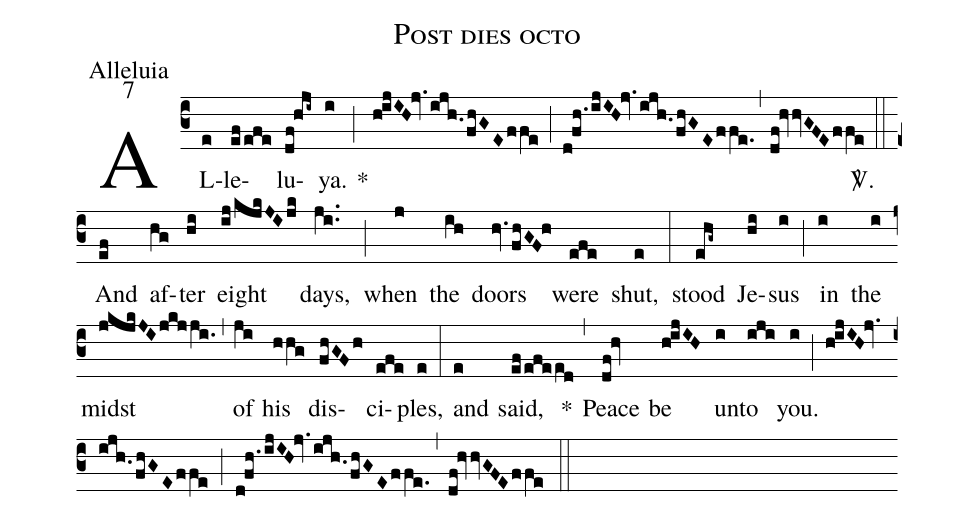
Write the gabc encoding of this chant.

name:Post dies octo;
office-part:Alleluia;
mode:7;
%%
(c3) AL(e)le(ef/efe)lu(df!hji~)ya.(i) *(;) (h!ijIH!jv.1/ijh.0/fhGE/ffe) (;) (d!fh.1/ijIH!jv.1/ijh.0/fhGE/ffe.) (,) (df!hvvGFE/ffe) <sp>V/</sp>.(::) And(ef) af(hg)ter(hi) eight(ij/kjkJIjk) days,(ji..) (;) when(j) the(ih) doors(hv.1/fhGF!h) were(efe) shut,(e) (:) stood(ehg~) Je(hi)sus(i) (;) in(i) the(i) midst(jkjkJI/jkjji.) (,) of(ji) his(hhg) dis(fhGFh)ci(efe)ples,(e) (:) and(e) said,(ef/efeed) *(,) Peace(df!hv) be(h!ijIH) un(i)to(iji) you.(i) (;) (h!ijIH!jv.1/ijh.0/fhGE/ffe) (;) (d!fh.1/ijIH!jv.1/ijh.0/fhGE/ffe.) (,) (df!hvvGFE/ffe) (::)
